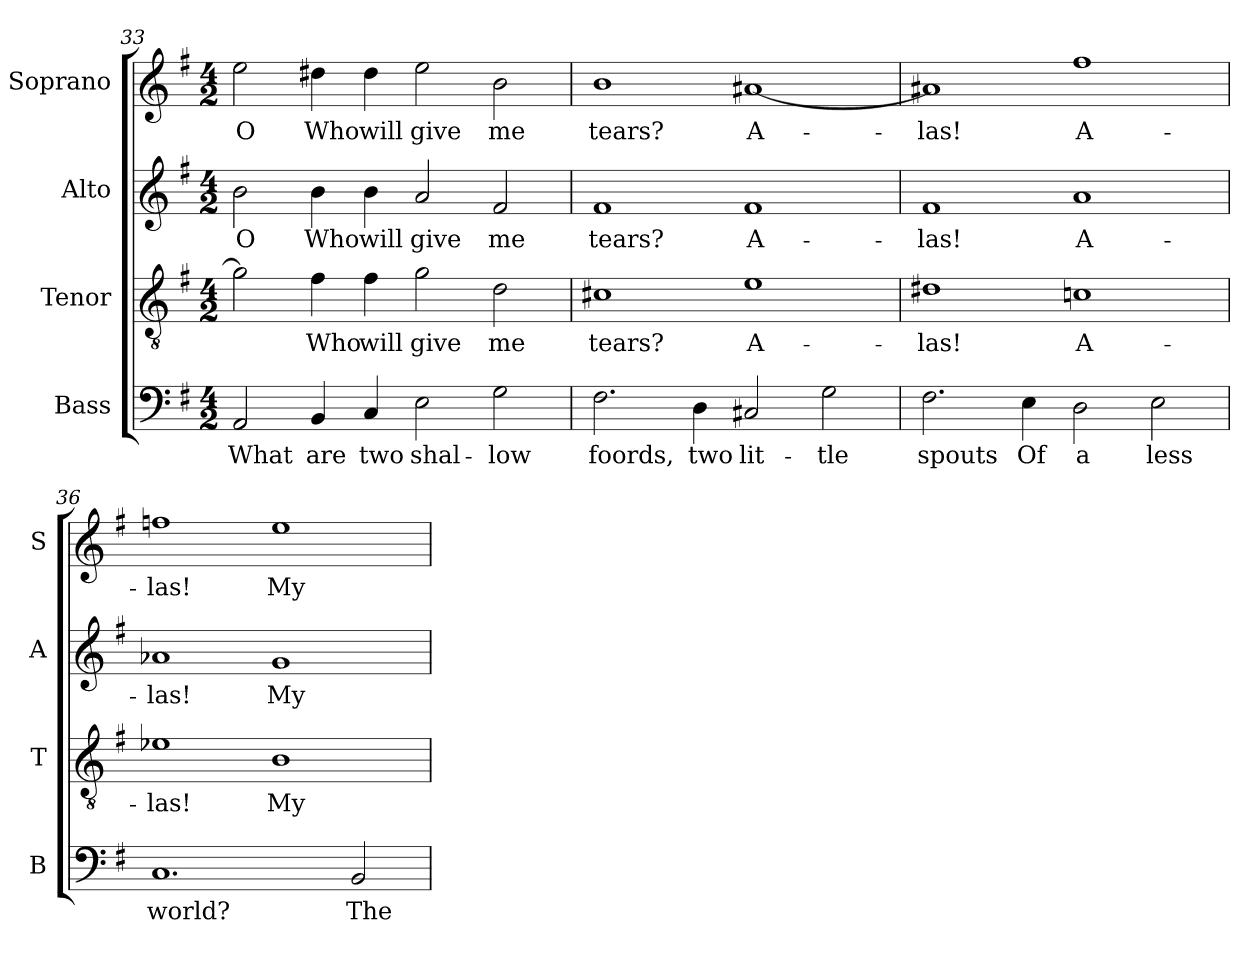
**kern	**text	**kern	**text	**kern	**text	**kern	**text
*part4	*part4	*part3	*part3	*part2	*part2	*part1	*part1
*staff4	*staff4	*staff3	*staff3	*staff2	*staff2	*staff1	*staff1
*I"Bass	*	*I"Tenor	*	*I"Alto	*	*I"Soprano	*
*I'B	*	*I'T	*	*I'A	*	*I'S	*
*clefF4	*	*clefGv2	*	*clefG2	*	*clefG2	*
*k[f#]	*	*k[f#]	*	*k[f#]	*	*k[f#]	*
*G:	*	*G:	*	*G:	*	*G:	*
*M4/2	*	*M4/2	*	*M4/2	*	*M4/2	*
=33	=33	=33	=33	=33	=33	=33	=33
!	!LO:LY:b:cj	!	!LO:LY:b:cj	!	!LO:LY:b:cj	!	!LO:LY:b:cj
2AA/	What	2g\]	.	2b\	O	2ee\	O
!	!LO:LY:b:cj	!	!LO:LY:b:cj	!	!LO:LY:b:cj	!	!LO:LY:b:cj
4BB/	are	4f#\	Who	4b\	Who	4dd#X\	Who
!	!LO:LY:b:cj	!	!LO:LY:b:cj	!	!LO:LY:b:cj	!	!LO:LY:b:cj
4C/	two	4f#\	will	4b\	will	4dd#\	will
!	!LO:LY:b:cj	!	!LO:LY:b:cj	!	!LO:LY:b:cj	!	!LO:LY:b:cj
2E\	shal-	2g\	give	2a/	give	2ee\	give
!	!LO:LY:b:cj	!	!LO:LY:b:cj	!	!LO:LY:b:cj	!	!LO:LY:b:cj
2G\	-low	2d\	me	2f#/	me	2b\	me
=34	=34	=34	=34	=34	=34	=34	=34
!	!LO:LY:b:cj	!	!LO:LY:b:cj	!	!LO:LY:b:cj	!	!LO:LY:b:cj
2.F#\	foords,	1c#X	tears?	1f#	tears?	1b	tears?
!	!LO:LY:b:cj	!	!	!	!	!	!
4D\	two	.	.	.	.	.	.
!	!LO:LY:b:cj	!	!LO:LY:b:cj	!	!LO:LY:b:cj	!	!LO:LY:b:cj
2C#X/	lit-	1e	A-	1f#	A-	[>1a#X	A-
!	!LO:LY:b:cj	!	!	!	!	!	!
2G\	-tle	.	.	.	.	.	.
!!LO:PB:g=z
=35	=35	=35	=35	=35	=35	=35	=35
!	!LO:LY:b:cj	!	!LO:LY:b:cj	!	!LO:LY:b:cj	!	!LO:LY:b:cj
2.F#\	spouts	1d#X	-las!	1f#	-las!	1a#X]	-las!
!	!LO:LY:b:cj	!	!	!	!	!	!
4E\	Of	.	.	.	.	.	.
!	!LO:LY:b:cj	!	!LO:LY:b:cj	!	!LO:LY:b:cj	!	!LO:LY:b:cj
2D\	a	1cn	A-	1a	A-	1ff#	A-
!	!LO:LY:b:cj	!	!	!	!	!	!
2E\	less	.	.	.	.	.	.
=36	=36	=36	=36	=36	=36	=36	=36
!	!LO:LY:b:cj	!	!LO:LY:b:cj	!	!LO:LY:b:cj	!	!LO:LY:b:cj
1.C	world?	1e-X	-las!	1a-X	-las!	1ffn	-las!
!	!	!	!LO:LY:b:cj	!	!LO:LY:b:cj	!	!LO:LY:b:cj
.	.	1B	My	1g	My	1ee	My
!	!LO:LY:b:cj	!	!	!	!	!	!
2BB/	The	.	.	.	.	.	.
=	=	=	=	=	=	=	=
*-	*-	*-	*-	*-	*-	*-	*-
